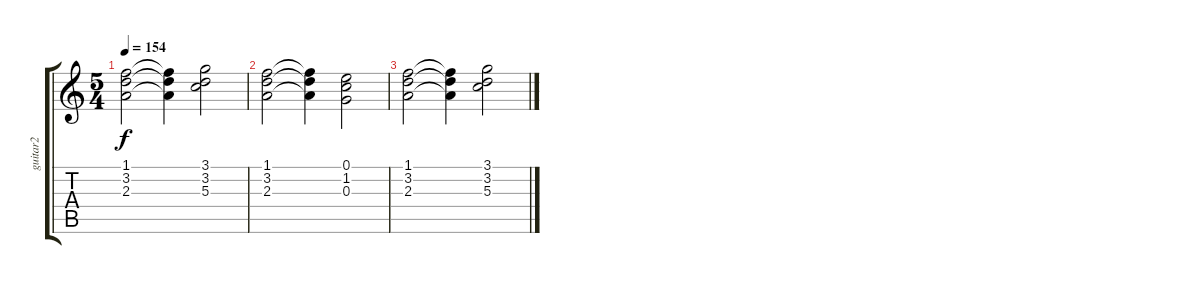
\track ("guitar2" "guitar2") {instrument overdrivenguitar}
\staff {score tabs}
\tuning (E4 B3 G3 D3 A2 E2) {hide}
\ts (5 4)
\tempo 154
\clef g2
\ks c
(1.1 3.2 2.3).2{dy f} (1.1{t} 3.2{t} 2.3{t}).4 (3.1 3.2 5.3).2 |
(1.1 3.2 2.3).2 (1.1{t} 3.2{t} 2.3{t}).4 (0.1 1.2 0.3).2 |
(1.1 3.2 2.3).2 (1.1{t} 3.2{t} 2.3{t}).4 (3.1 3.2 5.3).2
